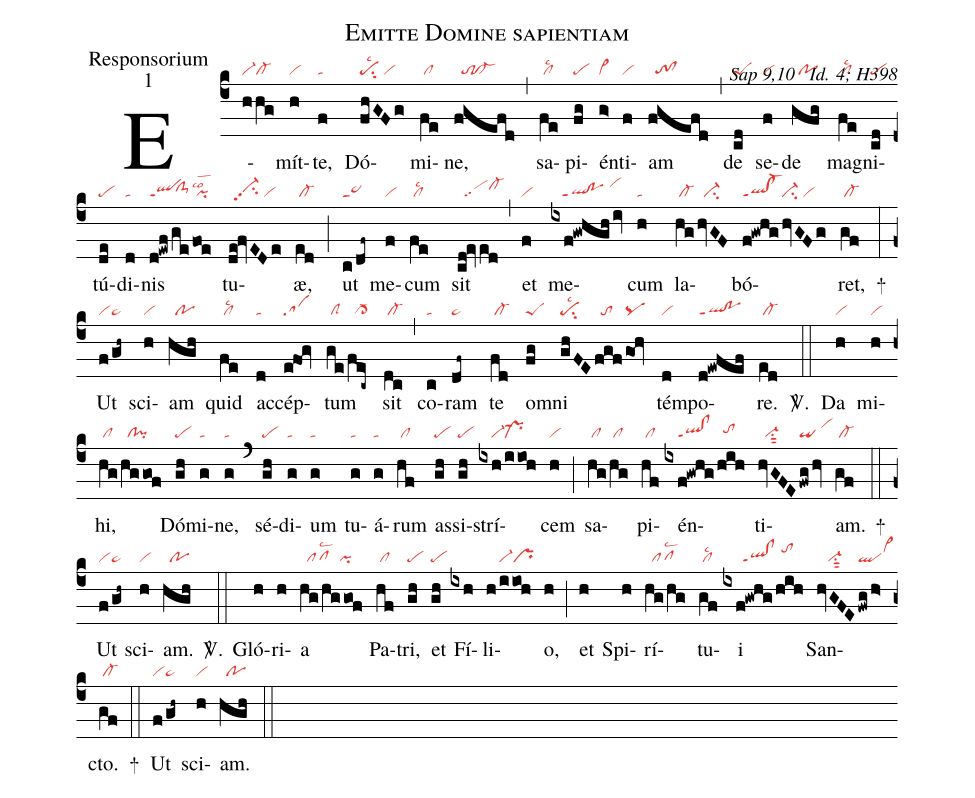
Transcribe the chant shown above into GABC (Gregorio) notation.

name:Emitte Domine sapientiam;
office-part:Responsorium;
mode:1;
commentary:Sap 9,10 ꝟ Id. 4; H398;
nabc-lines:1;
%%
(c4)
E(h/hg|vi-cl-)mít(h|vi)te,(f|ta) Dó(fhGFg|pelsc2su2/vi)mi(fe|/cl)ne,(fgefd|//to!cl-) (,)
sa(fe|/cllsc2)pi(fg|pe)én(g>|vi>)ti(f|vi)am(fgefd|//to!cl) (,)
de(cd|peS) se(f|vi)de(gfg|//po) ma(fe|/cllsc2)gni(cd|pe)tú(de|pe)di(d|ta)nis(d!ewf|qlppt1|/ge|/clS-hhlsco3|/foe|/pi) tu(de!fvEDe|//vi-hhpp2su2/vi)æ,(ed|/cl-) (;)
ut(c/df~|sc~) me(f|vi)cum(fe|/cllsc2) sit(cd!eved|//vipp2cl-hi) (,)
et(f|vi) me(ixf!gwhgh/iv|///ql!poppt1/vihj)cum(h|ta) la(hg|/cl-|hvGF|//ci-)bó(f!gwhg|ql!cl-ppt1|hvGFg|vi-su2/vi)ret,(gf|/cl-) +(:)
Ut(f|vi|/gh~|pe~) sci(h|vi)am(hgh|//po) quid(fe|/cllsc2) ac(d|ta)cép(e!fog|sa)tum(ge|/clS|/fec~|//cl->) sit(dc|/cl-) (,)
co(c|ta)ram(df~|pe~) te(fd|/cl-) om(fg|peS)ni(ghFE|pelsc2su2|fgf|//to|goh|pq) tém(d|vi)po(d!ewfef|ql!poppt1)re.(ed|/cl-) <sp>V/</sp>.(::)
Da(h|vi) mi(h|vi)hi,(hg|/cl|/hggof|//cl!pi) Dó(gh|pe)mi(g|ta)ne,(g|ta) (`)
sé(gh|pe)di(g|ta)um(g|ta) tu(g|ta)á(g|ta)rum(hf|/cl) as(gh|pe)si(gh|pe)strí(ixh|////vi-|/iioh|pr-)cem(h|vi) (;)
sa(hg|/cl|/hg|/cl)pi(hf|/cl)én(ixf!gwhg|////ql!clppt1|/hih|//tohh)ti(hvGFE|//vi-su1sut2|fwghv|qi/vihj)am.(gf|/cl-) +(::)
Ut(f|vi|/gh~|pe~) sci(h|vi)am.(hgh|//po) <sp>V/</sp>.(::)
Gló(h)ri(h)a(hg/hggof|//pflsc2/pi)
Pa(hf|/cl)tri,(gh|pe) et(gh|pe) Fí(ixh)li(h/iioh|////vi-pr)o,(h) (;)
et(h) Spi(h)rí(hg/hg|//pflsc2)tu(gf|/cllsc2)i(ixf!gwhg/hih|//////ql!clppt1/tohj)
San(hvGFE|///vi-su1sut2|fwg/h>|qlvi>hj)cto.(gf|/cl-) +(::)
Ut(f|vi|/gh~|pe~) sci(h|vi)am.(hgh|//po) (::)
